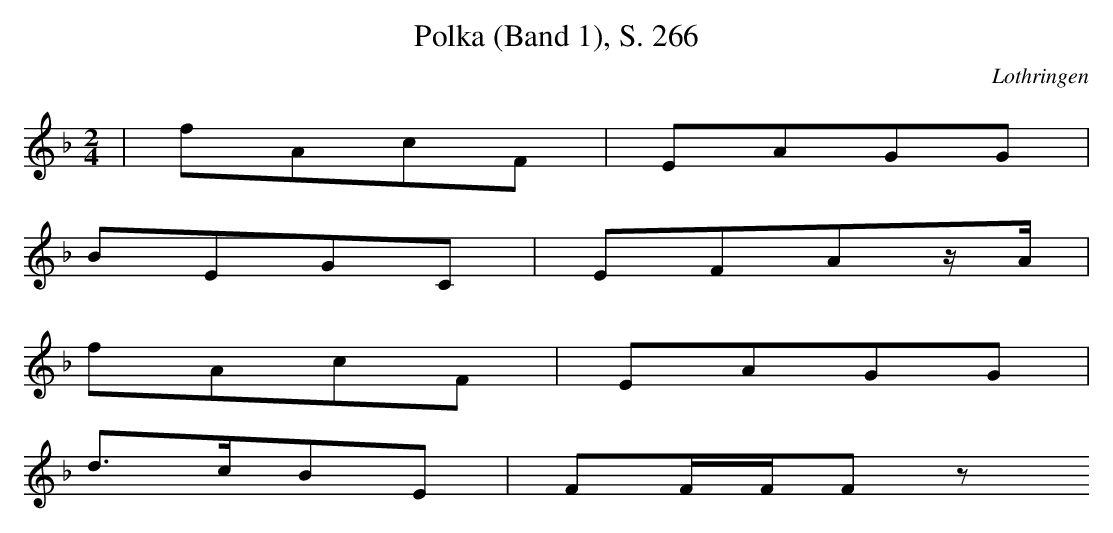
X:1
T: Polka (Band 1), S. 266
O: Lothringen
M: 2/4
L: 1/16
K: F
 | f2A2c2F2 | E2A2G2G2 |
B2E2G2C2 | E2F2A2zA |
f2A2c2F2 | E2A2G2G2 |
d3cB2E2 | F2FFF2z2
